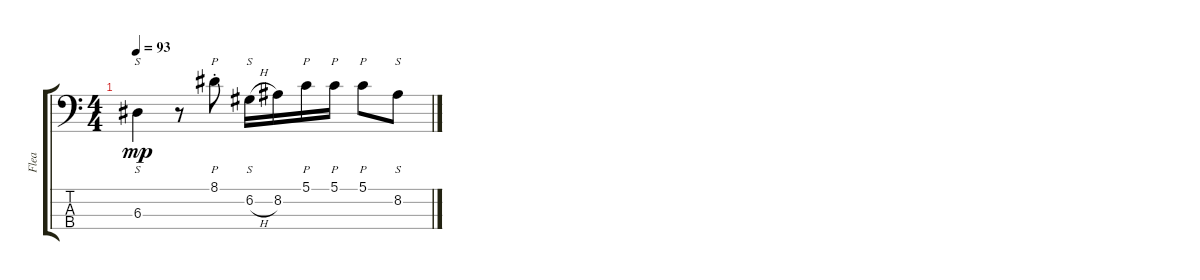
\track ("Flea" "Flea") {instrument slapbass1}
\staff {score tabs}
\tuning (G2 D2 A1 E1) {hide}
\ts (4 4)
\tempo 93
\clef f4
\ks c
6.3.4{s dy mp} r.8 8.1{st}.8{p} 6.2{h}.16{s} 8.2.16 5.1.16{p} 5.1.16{p} 5.1.8{p} 8.2.8{s}
